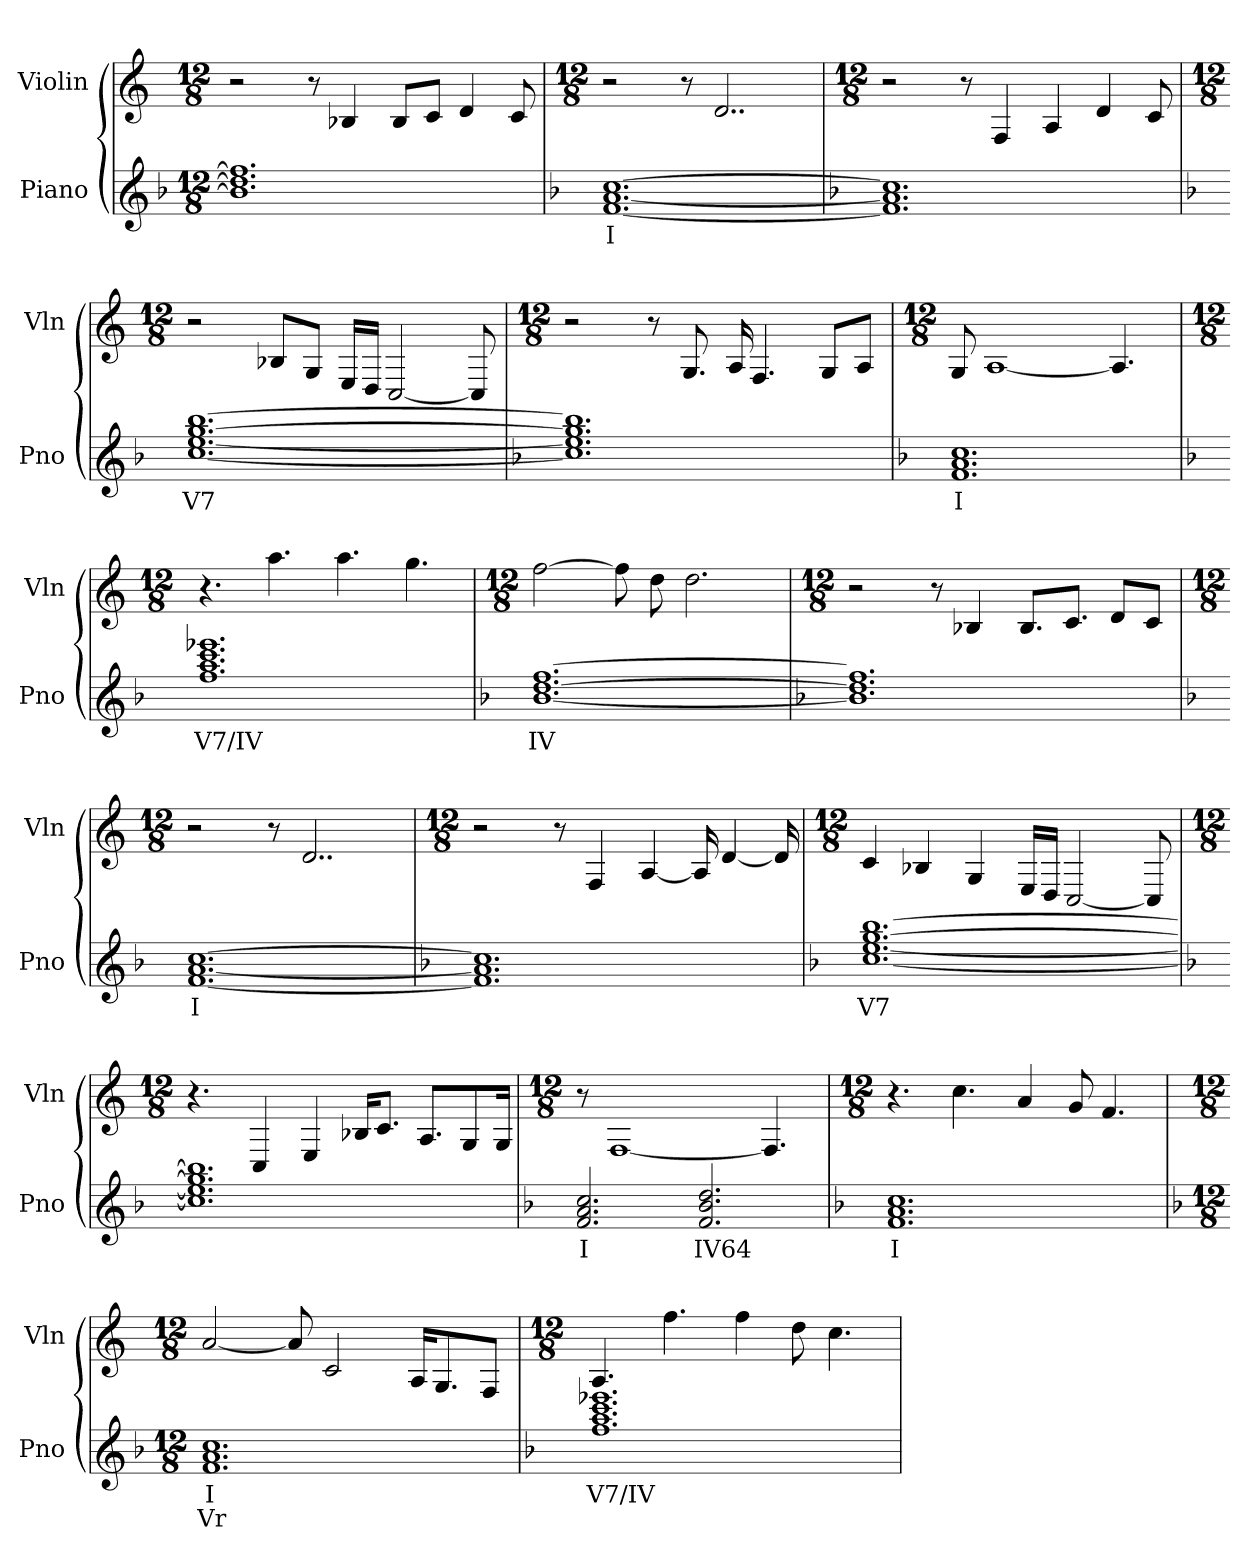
**kern	**text	**text	**kern
*part2	*part2	*part2	*part1
*staff2	*staff2	*staff2	*staff1
*I"Piano	*	*	*I"Violin
*I'Pno	*	*	*I'Vln
*k[b-]	*	*	*
*F:	*	*	*
*M12/8	*	*	*M12/8
=	=	=	=
1.b-] 1.dd] 1.ff]	.	.	2r
.	.	.	8r
.	.	.	4B-X
.	.	.	8B-L
.	.	.	8cJ
.	.	.	4d
.	.	.	8c
=	=	=	=
*k[b-]	*	*	*
*F:	*	*	*
*	*	*	*M12/8
[1.f [1.a [1.cc	I	.	2r
.	.	.	8r
.	.	.	2..d
=	=	=	=
*k[b-]	*	*	*
*F:	*	*	*
*	*	*	*M12/8
1.f] 1.a] 1.cc]	.	.	2r
.	.	.	8r
.	.	.	4F
.	.	.	4A
.	.	.	4d
.	.	.	8c
=	=	=	=
*k[b-]	*	*	*
*F:	*	*	*
*	*	*	*M12/8
[1.cc [1.ee [1.gg [1.bb-	V7	.	2r
.	.	.	8B-XL
.	.	.	8GJ
.	.	.	16ELL
.	.	.	16DJJ
.	.	.	[2C
.	.	.	8C]
=	=	=	=
*k[b-]	*	*	*
*F:	*	*	*
*	*	*	*M12/8
1.cc] 1.ee] 1.gg] 1.bb-]	.	.	2r
.	.	.	8r
.	.	.	8.G
.	.	.	16A
.	.	.	4.F
.	.	.	8GL
.	.	.	8AJ
=	=	=	=
*k[b-]	*	*	*
*F:	*	*	*
*	*	*	*M12/8
1.f 1.a 1.cc	I	.	8G
.	.	.	[1A
.	.	.	4.A]
=	=	=	=
*k[b-]	*	*	*
*F:	*	*	*
*	*	*	*M12/8
1.ff 1.aa 1.ccc 1.eee-X	V7/IV	.	4.r
.	.	.	4.aa
.	.	.	4.aa
.	.	.	4.gg
=	=	=	=
*k[b-]	*	*	*
*F:	*	*	*
*	*	*	*M12/8
[1.b- [1.dd [1.ff	IV	.	[2ff
.	.	.	8ff]
.	.	.	8dd
.	.	.	2.dd
=	=	=	=
*k[b-]	*	*	*
*F:	*	*	*
*	*	*	*M12/8
1.b-] 1.dd] 1.ff]	.	.	2r
.	.	.	8r
.	.	.	4B-X
.	.	.	8.B-L
.	.	.	8.cJ
.	.	.	8dL
.	.	.	8cJ
=	=	=	=
*k[b-]	*	*	*
*F:	*	*	*
*	*	*	*M12/8
[1.f [1.a [1.cc	I	.	2r
.	.	.	8r
.	.	.	2..d
=	=	=	=
*k[b-]	*	*	*
*F:	*	*	*
*	*	*	*M12/8
1.f] 1.a] 1.cc]	.	.	2r
.	.	.	8r
.	.	.	4F
.	.	.	[4A
.	.	.	16A]
.	.	.	[4d
.	.	.	16d]
=	=	=	=
*k[b-]	*	*	*
*F:	*	*	*
*	*	*	*M12/8
[1.cc [1.ee [1.gg [1.bb-	V7	.	4c
.	.	.	4B-X
.	.	.	4G
.	.	.	16ELL
.	.	.	16DJJ
.	.	.	[2C
.	.	.	8C]
=	=	=	=
*k[b-]	*	*	*
*F:	*	*	*
*	*	*	*M12/8
1.cc] 1.ee] 1.gg] 1.bb-]	.	.	4.r
.	.	.	4C
.	.	.	4E
.	.	.	16B-XKL
.	.	.	8.cJ
.	.	.	8.AL
.	.	.	8G
.	.	.	16GJk
=	=	=	=
*k[b-]	*	*	*
*F:	*	*	*
*	*	*	*M12/8
2.f 2.a 2.cc	I	.	8r
.	.	.	[1F
2.f 2.b- 2.dd	IV64	.	.
.	.	.	4.F]
=	=	=	=
*k[b-]	*	*	*
*F:	*	*	*
*	*	*	*M12/8
1.f 1.a 1.cc	I	.	4.r
.	.	.	4.cc
.	.	.	4a
.	.	.	8g
.	.	.	4.f
=	=	=	=
*k[b-]	*	*	*
*F:	*	*	*
*M12/8	*	*	*M12/8
1.f 1.a 1.cc	I	Vr	[2a
.	.	.	8a]
.	.	.	2c
.	.	.	16AKL
.	.	.	8.G
.	.	.	8FJ
=	=	=	=
*k[b-]	*	*	*
*F:	*	*	*
*	*	*	*M12/8
1.ff 1.aa 1.ccc 1.eee-X	V7/IV	.	4.A
.	.	.	4.ff
.	.	.	4ff
.	.	.	8dd
.	.	.	4.cc
=	=	=	=
*-	*-	*-	*-
